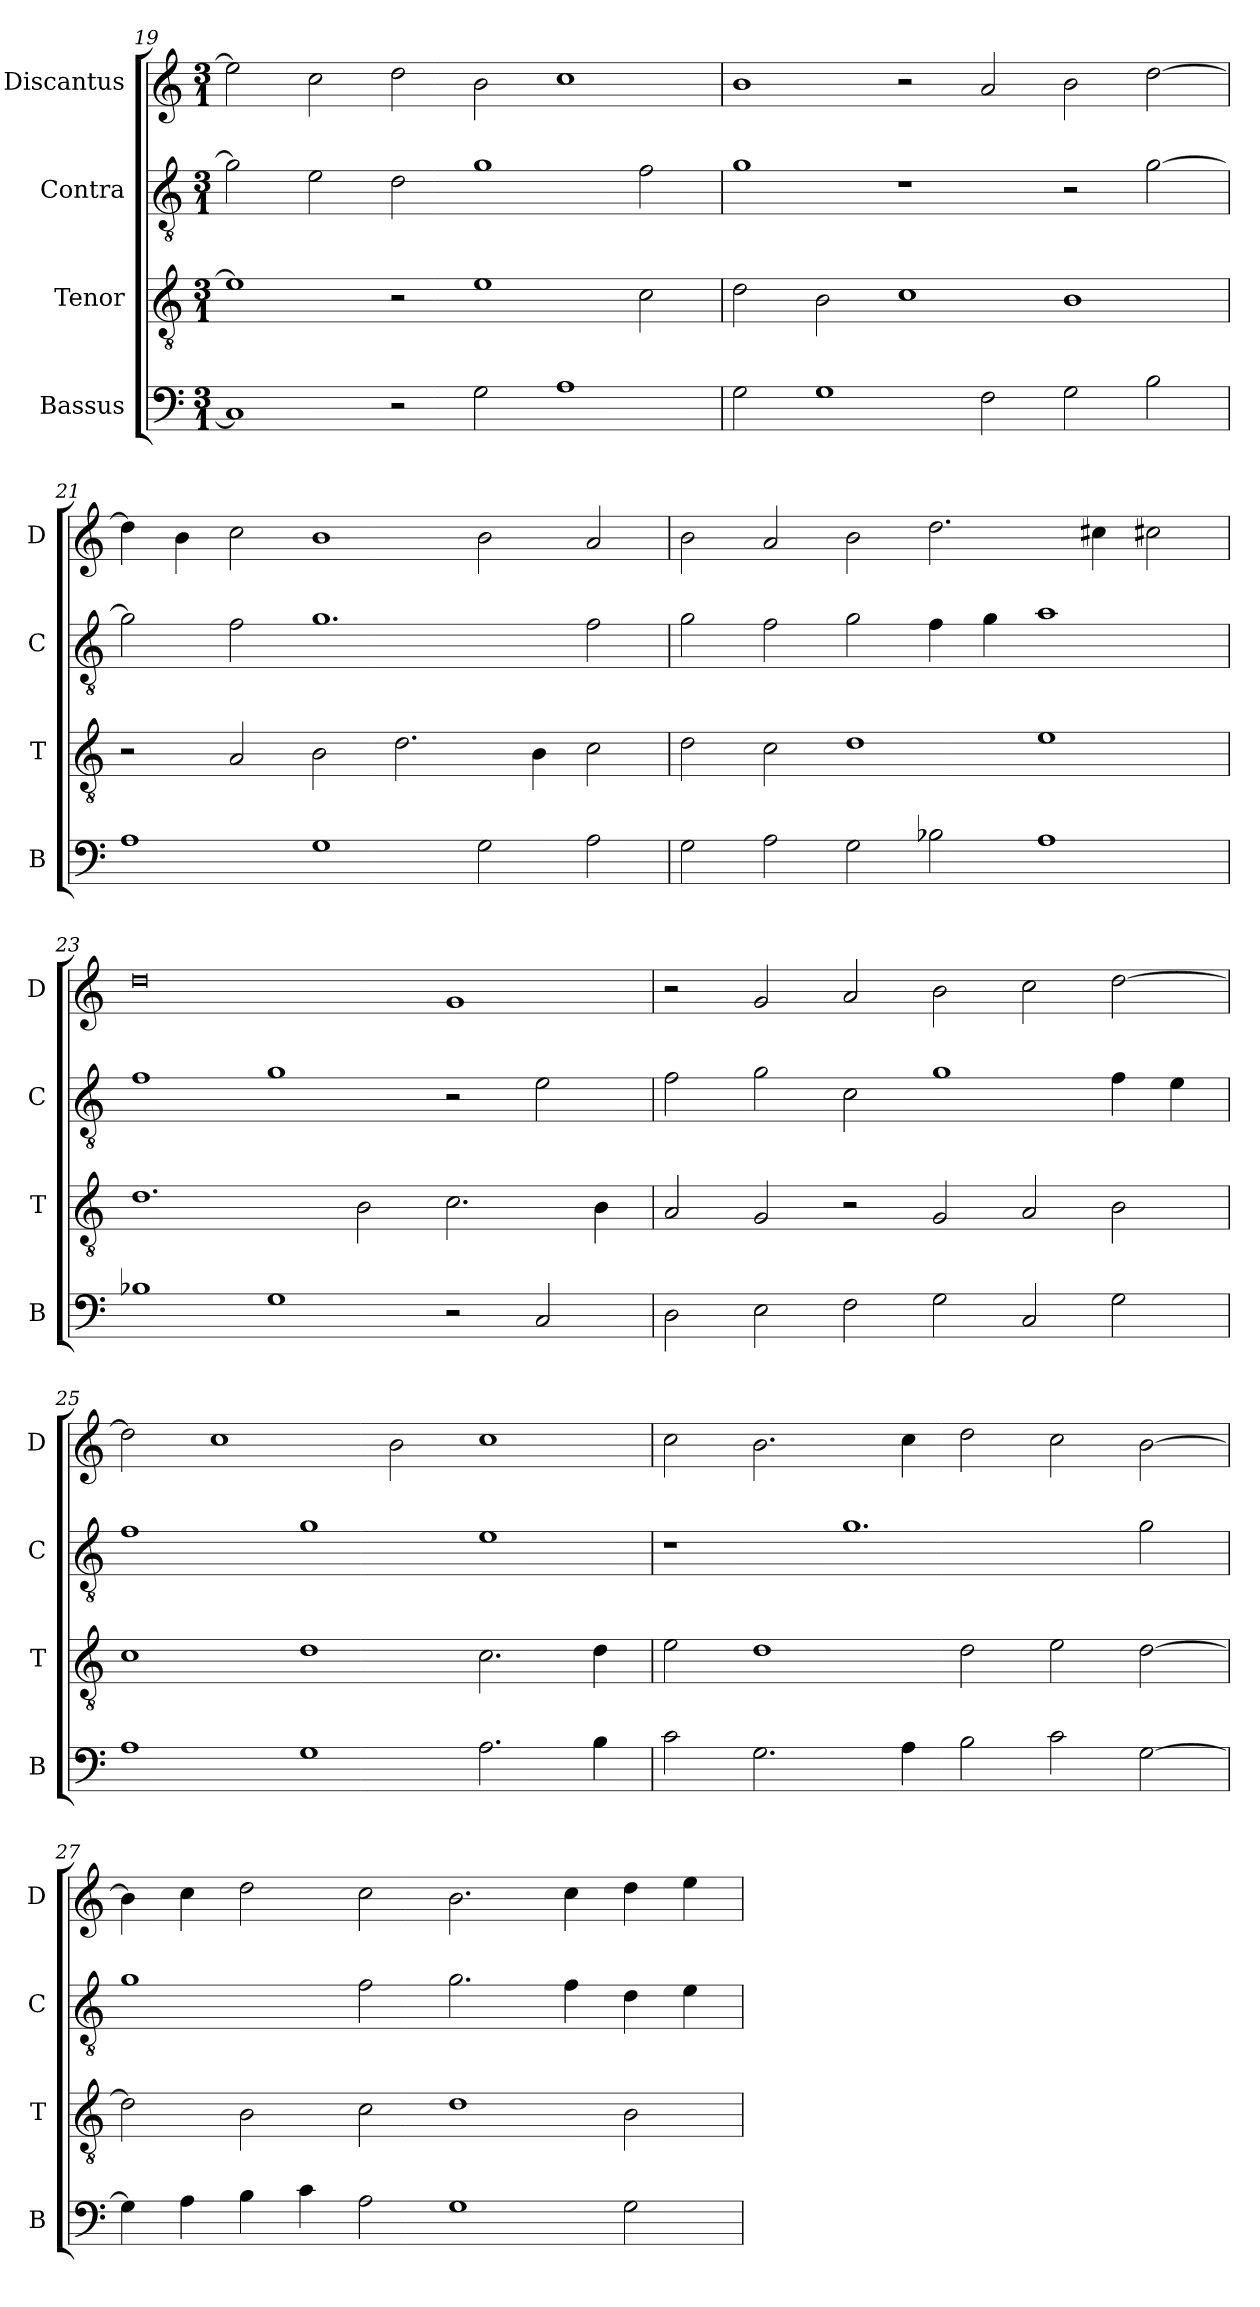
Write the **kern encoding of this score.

**kern	**kern	**kern	**kern
*part4	*part3	*part2	*part1
*staff4	*staff3	*staff2	*staff1
*I"Bassus	*I"Tenor	*I"Contra	*I"Discantus
*I'B	*I'T	*I'C	*I'D
*clefF4	*clefGv2	*clefGv2	*clefG2
*k[]	*k[]	*k[]	*k[]
*M3/1	*M3/1	*M3/1	*M3/1
=19	=19	=19	=19
1C]	1e]	2g\]	2ee\]
.	.	2e\	2cc\
2r	2r	2d\	2dd\
2G\	1e	1g	2b\
1A	.	.	1cc
.	2c\	2f\	.
=20	=20	=20	=20
2G\	2d\	1g	1b
1G	2B\	.	.
.	1c	1r	2r
2F\	.	.	2a/
2G\	1B	2r	2b\
2B\	.	[2g\	[2dd\
=21	=21	=21	=21
1A	2r	2g\]	4dd\]
.	.	.	4b\
.	2A/	2f\	2cc\
1G	2B\	1.g	1b
.	2.d\	.	.
2G\	.	.	2b\
.	4B\	.	.
2A\	2c\	2f\	2a/
=22	=22	=22	=22
2G\	2d\	2g\	2b\
2A\	2c\	2f\	2a/
2G\	1d	2g\	2b\
2B-X\	.	4f\	2.dd\
.	.	4g\	.
1A	1e	1a	.
.	.	.	4cc#X\
.	.	.	2cc#X\
=23	=23	=23	=23
1B-X	1.d	1f	0dd
1G	.	1g	.
.	2B\	.	.
2r	2.c\	2r	1g
2C/	.	2e\	.
.	4B\	.	.
=24	=24	=24	=24
2D\	2A/	2f\	2r
2E\	2G/	2g\	2g/
2F\	2r	2c\	2a/
2G\	2G/	1g	2b\
2C/	2A/	.	2cc\
2G\	2B\	4f\	[2dd\
.	.	4e\	.
=25	=25	=25	=25
1A	1c	1f	2dd\]
.	.	.	1cc
1G	1d	1g	.
.	.	.	2b\
2.A\	2.c\	1e	1cc
4B\	4d\	.	.
=26	=26	=26	=26
2c\	2e\	1r	2cc\
2.G\	1d	.	2.b\
.	.	1.g	.
4A\	.	.	4cc\
2B\	2d\	.	2dd\
2c\	2e\	.	2cc\
[2G\	[2d\	2g\	[2b\
=27	=27	=27	=27
4G\]	2d\]	1g	4b\]
4A\	.	.	4cc\
4B\	2B\	.	2dd\
4c\	.	.	.
2A\	2c\	2f\	2cc\
1G	1d	2.g\	2.b\
.	.	4f\	4cc\
2G\	2B\	4d\	4dd\
.	.	4e\	4ee\
=	=	=	=
*-	*-	*-	*-
